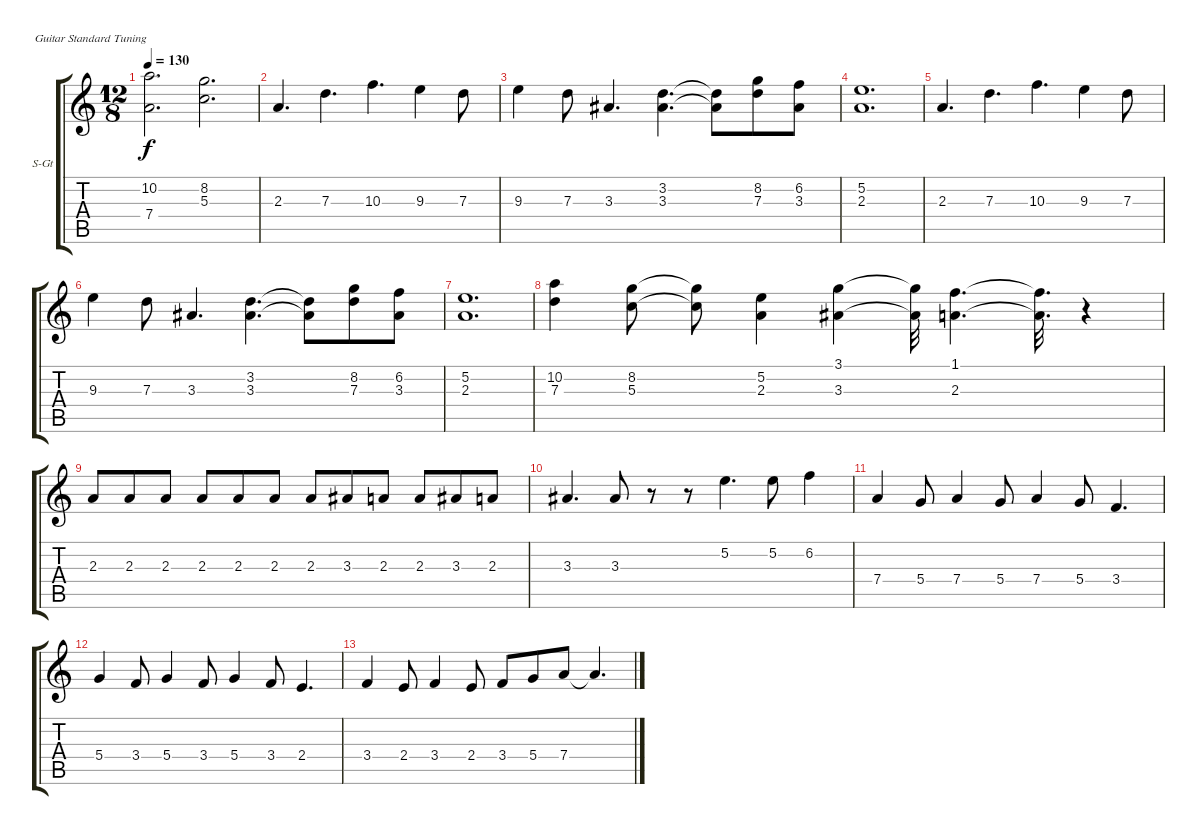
\defaultSystemsLayout 4
\bracketExtendMode groupsimilarinstruments
\firstSystemTrackNameOrientation horizontal
\otherSystemsTrackNameOrientation horizontal
\track ("Steel Guitar" "S-Gt") {instrument acousticguitarsteel}
\staff {score tabs}
\tuning (E4 B3 G3 D3 A2 E2)
\ts (12 8)
\tempo 130
\clef g2
\ks c
(7.4 10.2).2{d dy f} (8.2 5.3).2{d} |
2.3.4{d} 7.3.4{d} 10.3.4{d} 9.3.4 7.3.8 |
9.3.4 7.3.8 3.3.4{d} (3.3 3.2).4{d} (3.3{t} 3.2{t}).8 (7.3 8.2).8 (3.3 6.2).8 |
(2.3 5.2).1{d} |
2.3.4{d} 7.3.4{d} 10.3.4{d} 9.3.4 7.3.8 |
9.3.4 7.3.8 3.3.4{d} (3.3 3.2).4{d} (3.3{t} 3.2{t}).8 (7.3 8.2).8 (3.3 6.2).8 |
(2.3 5.2).1{d} |
(7.3 10.2).4 (5.3 8.2).8 (5.3{t} 8.2{t}).8 (2.3 5.2).4 (3.3 3.1).4 (3.3{t} 3.1{t}).32 (2.3 1.1).4{d} (1.1{t} 2.3{t}).32{d} r.4 |
2.3.8 2.3.8 2.3.8 2.3.8 2.3.8 2.3.8 2.3.8 3.3.8 2.3.8 2.3.8 3.3.8 2.3.8 |
3.3.4{d} 3.3.8 r.8 r.8 5.2.4{d} 5.2.8 6.2.4 |
7.4.4 5.4.8 7.4.4 5.4.8 7.4.4 5.4.8 3.4.4{d} |
5.4.4 3.4.8 5.4.4 3.4.8 5.4.4 3.4.8 2.4.4{d} |
3.4.4 2.4.8 3.4.4 2.4.8 3.4.8 5.4.8 7.4.8 7.4{t}.4{d}
